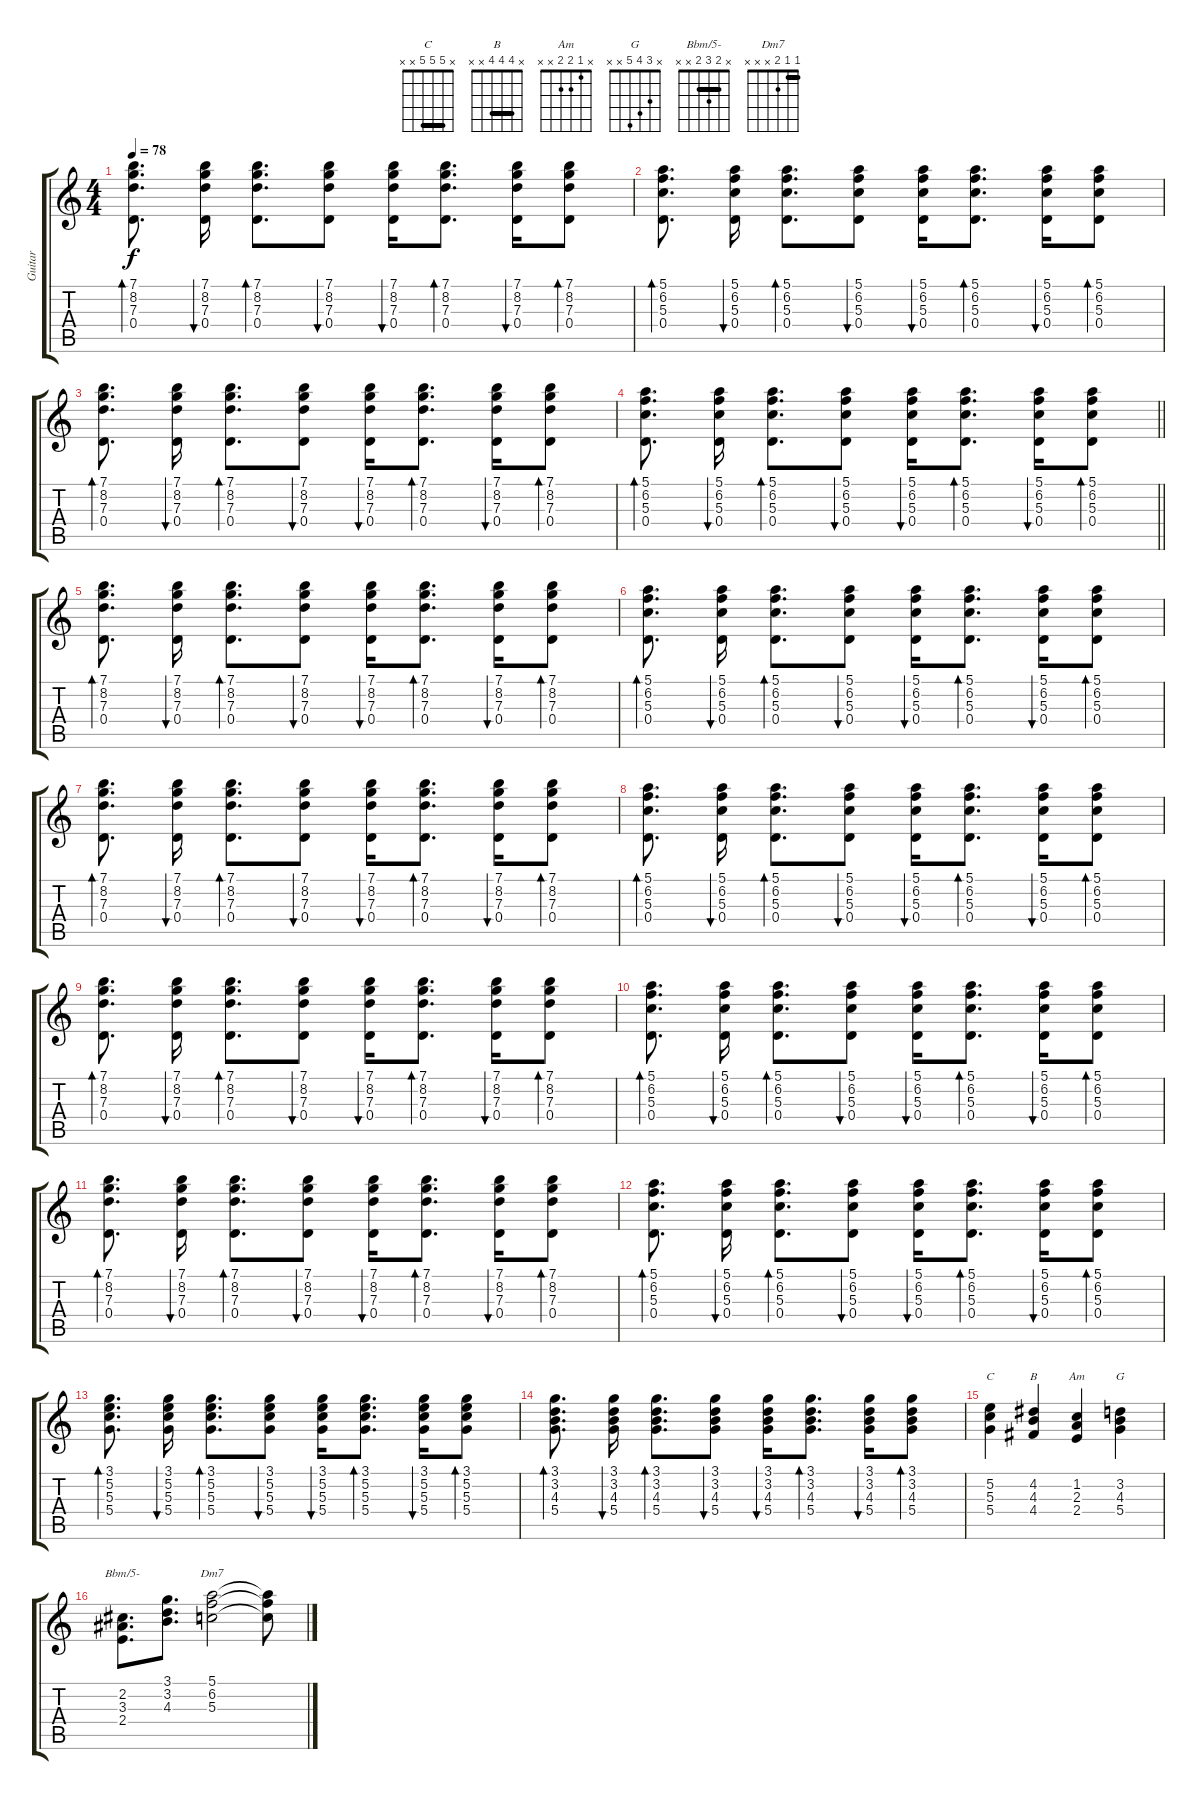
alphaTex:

\track ("Guitar" "Guitar") {instrument acousticguitarsteel}
\staff {score tabs}
\tuning (E4 B3 G3 D3 A2 E2) {hide}
\chord ("C" x 5 5 5 x x) {barre 5}
\chord ("B" x 4 4 4 x x) {barre 4}
\chord ("Am" x 1 2 2 x x)
\chord ("G" x 3 4 5 x x)
\chord ("Bbm/5-" x 2 3 2 x x) {barre 2}
\chord ("Dm7" 1 1 2 x x x) {barre 1}
\ts (4 4)
\tempo 78
\clef g2
\ks c
(7.1 8.2 7.3 0.4).8{d bd 60 dy f beam split} (7.1 8.2 7.3 0.4).16{bu 60} (7.1 8.2 7.3 0.4).8{d bd 60} (7.1 8.2 7.3 0.4).8{bu 60} (7.1 8.2 7.3 0.4).16{bu 60} (7.1 8.2 7.3 0.4).8{d bd 60} (7.1 8.2 7.3 0.4).16{bu 60} (7.1 8.2 7.3 0.4).8{bd 60} |
(5.1 6.2 5.3 0.4).8{d bd 60 beam split} (5.1 6.2 5.3 0.4).16{bu 60} (5.1 6.2 5.3 0.4).8{d bd 60} (5.1 6.2 5.3 0.4).8{bu 60} (5.1 6.2 5.3 0.4).16{bu 60} (5.1 6.2 5.3 0.4).8{d bd 60} (5.1 6.2 5.3 0.4).16{bu 60} (5.1 6.2 5.3 0.4).8{bd 60} |
(7.1 8.2 7.3 0.4).8{d bd 60 beam split} (7.1 8.2 7.3 0.4).16{bu 60} (7.1 8.2 7.3 0.4).8{d bd 60} (7.1 8.2 7.3 0.4).8{bu 60} (7.1 8.2 7.3 0.4).16{bu 60} (7.1 8.2 7.3 0.4).8{d bd 60} (7.1 8.2 7.3 0.4).16{bu 60} (7.1 8.2 7.3 0.4).8{bd 60} |
\barLineRight lightlight
(5.1 6.2 5.3 0.4).8{d bd 60 beam split} (5.1 6.2 5.3 0.4).16{bu 60} (5.1 6.2 5.3 0.4).8{d bd 60} (5.1 6.2 5.3 0.4).8{bu 60} (5.1 6.2 5.3 0.4).16{bu 60} (5.1 6.2 5.3 0.4).8{d bd 60} (5.1 6.2 5.3 0.4).16{bu 60} (5.1 6.2 5.3 0.4).8{bd 60} |
(7.1 8.2 7.3 0.4).8{d bd 60 beam split} (7.1 8.2 7.3 0.4).16{bu 60} (7.1 8.2 7.3 0.4).8{d bd 60} (7.1 8.2 7.3 0.4).8{bu 60} (7.1 8.2 7.3 0.4).16{bu 60} (7.1 8.2 7.3 0.4).8{d bd 60} (7.1 8.2 7.3 0.4).16{bu 60} (7.1 8.2 7.3 0.4).8{bd 60} |
(5.1 6.2 5.3 0.4).8{d bd 60 beam split} (5.1 6.2 5.3 0.4).16{bu 60} (5.1 6.2 5.3 0.4).8{d bd 60} (5.1 6.2 5.3 0.4).8{bu 60} (5.1 6.2 5.3 0.4).16{bu 60} (5.1 6.2 5.3 0.4).8{d bd 60} (5.1 6.2 5.3 0.4).16{bu 60} (5.1 6.2 5.3 0.4).8{bd 60} |
(7.1 8.2 7.3 0.4).8{d bd 60 beam split} (7.1 8.2 7.3 0.4).16{bu 60} (7.1 8.2 7.3 0.4).8{d bd 60} (7.1 8.2 7.3 0.4).8{bu 60} (7.1 8.2 7.3 0.4).16{bu 60} (7.1 8.2 7.3 0.4).8{d bd 60} (7.1 8.2 7.3 0.4).16{bu 60} (7.1 8.2 7.3 0.4).8{bd 60} |
(5.1 6.2 5.3 0.4).8{d bd 60 beam split} (5.1 6.2 5.3 0.4).16{bu 60} (5.1 6.2 5.3 0.4).8{d bd 60} (5.1 6.2 5.3 0.4).8{bu 60} (5.1 6.2 5.3 0.4).16{bu 60} (5.1 6.2 5.3 0.4).8{d bd 60} (5.1 6.2 5.3 0.4).16{bu 60} (5.1 6.2 5.3 0.4).8{bd 60} |
(7.1 8.2 7.3 0.4).8{d bd 60 beam split} (7.1 8.2 7.3 0.4).16{bu 60} (7.1 8.2 7.3 0.4).8{d bd 60} (7.1 8.2 7.3 0.4).8{bu 60} (7.1 8.2 7.3 0.4).16{bu 60} (7.1 8.2 7.3 0.4).8{d bd 60} (7.1 8.2 7.3 0.4).16{bu 60} (7.1 8.2 7.3 0.4).8{bd 60} |
(5.1 6.2 5.3 0.4).8{d bd 60 beam split} (5.1 6.2 5.3 0.4).16{bu 60} (5.1 6.2 5.3 0.4).8{d bd 60} (5.1 6.2 5.3 0.4).8{bu 60} (5.1 6.2 5.3 0.4).16{bu 60} (5.1 6.2 5.3 0.4).8{d bd 60} (5.1 6.2 5.3 0.4).16{bu 60} (5.1 6.2 5.3 0.4).8{bd 60} |
(7.1 8.2 7.3 0.4).8{d bd 60 beam split} (7.1 8.2 7.3 0.4).16{bu 60} (7.1 8.2 7.3 0.4).8{d bd 60} (7.1 8.2 7.3 0.4).8{bu 60} (7.1 8.2 7.3 0.4).16{bu 60} (7.1 8.2 7.3 0.4).8{d bd 60} (7.1 8.2 7.3 0.4).16{bu 60} (7.1 8.2 7.3 0.4).8{bd 60} |
(5.1 6.2 5.3 0.4).8{d bd 60 beam split} (5.1 6.2 5.3 0.4).16{bu 60} (5.1 6.2 5.3 0.4).8{d bd 60} (5.1 6.2 5.3 0.4).8{bu 60} (5.1 6.2 5.3 0.4).16{bu 60} (5.1 6.2 5.3 0.4).8{d bd 60} (5.1 6.2 5.3 0.4).16{bu 60} (5.1 6.2 5.3 0.4).8{bd 60} |
(3.1 5.2 5.3 5.4).8{d bd 60 beam split} (3.1 5.2 5.3 5.4).16{bu 60} (3.1 5.2 5.3 5.4).8{d bd 60} (3.1 5.2 5.3 5.4).8{bu 60} (3.1 5.2 5.3 5.4).16{bu 60} (3.1 5.2 5.3 5.4).8{d bd 60} (3.1 5.2 5.3 5.4).16{bu 60} (3.1 5.2 5.3 5.4).8{bd 60} |
(3.1 3.2 4.3 5.4).8{d bd 60 beam split} (3.1 3.2 4.3 5.4).16{bu 60} (3.1 3.2 4.3 5.4).8{d bd 60} (3.1 3.2 4.3 5.4).8{bu 60} (3.1 3.2 4.3 5.4).16{bu 60} (3.1 3.2 4.3 5.4).8{d bd 60} (3.1 3.2 4.3 5.4).16{bu 60} (3.1 3.2 4.3 5.4).8{bd 60} |
(5.2 5.3 5.4).4{ch "C"} (4.2 4.3 4.4).4{ch "B"} (1.2 2.3 2.4).4{ch "Am"} (3.2 4.3 5.4).4{ch "G"} |
(2.2 3.3 2.4).8{d ch "Bbm/5-"} (3.1 3.2 4.3).8{d} (5.1 6.2 5.3).2{ch "Dm7"} (5.1{t} 6.2{t} 5.3{t}).8
